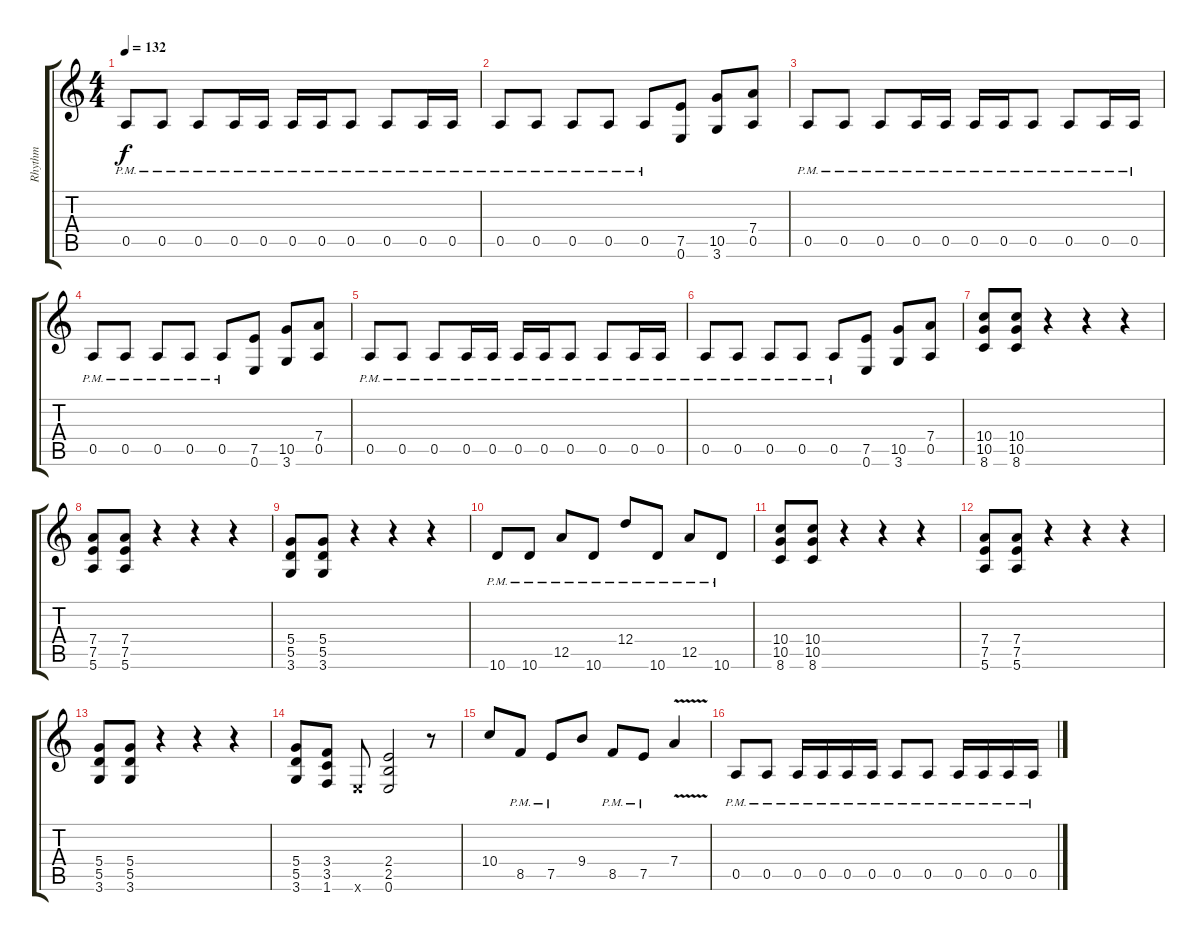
\track ("Rhythm" "Rhythm") {instrument distortionguitar}
\staff {score tabs}
\tuning (E4 B3 G3 D3 A2 E2) {hide}
\ts (4 4)
\tempo 132
\clef g2
\ks c
0.5{pm}.8{dy f} 0.5{pm}.8 0.5{pm}.8 0.5{pm}.16 0.5{pm}.16 0.5{pm}.16 0.5{pm}.16 0.5{pm}.8 0.5{pm}.8 0.5{pm}.16 0.5{pm}.16 |
0.5{pm}.8 0.5{pm}.8 0.5{pm}.8 0.5{pm}.8 0.5{pm}.8 (7.5 0.6).8 (10.5 3.6).8 (7.4 0.5).8 |
0.5{pm}.8 0.5{pm}.8 0.5{pm}.8 0.5{pm}.16 0.5{pm}.16 0.5{pm}.16 0.5{pm}.16 0.5{pm}.8 0.5{pm}.8 0.5{pm}.16 0.5{pm}.16 |
0.5{pm}.8 0.5{pm}.8 0.5{pm}.8 0.5{pm}.8 0.5{pm}.8 (7.5 0.6).8 (10.5 3.6).8 (7.4 0.5).8 |
0.5{pm}.8 0.5{pm}.8 0.5{pm}.8 0.5{pm}.16 0.5{pm}.16 0.5{pm}.16 0.5{pm}.16 0.5{pm}.8 0.5{pm}.8 0.5{pm}.16 0.5{pm}.16 |
0.5{pm}.8 0.5{pm}.8 0.5{pm}.8 0.5{pm}.8 0.5{pm}.8 (7.5 0.6).8 (10.5 3.6).8 (7.4 0.5).8 |
(10.4 10.5 8.6).8 (10.4 10.5 8.6).8 r.4 r.4 r.4 |
(7.4 7.5 5.6).8 (7.4 7.5 5.6).8 r.4 r.4 r.4 |
(5.4 5.5 3.6).8 (5.4 5.5 3.6).8 r.4 r.4 r.4 |
10.6{pm}.8 10.6{pm}.8 12.5{pm}.8 10.6{pm}.8 12.4{pm}.8 10.6{pm}.8 12.5{pm}.8 10.6{pm}.8 |
(10.4 10.5 8.6).8 (10.4 10.5 8.6).8 r.4 r.4 r.4 |
(7.4 7.5 5.6).8 (7.4 7.5 5.6).8 r.4 r.4 r.4 |
(5.4 5.5 3.6).8 (5.4 5.5 3.6).8 r.4 r.4 r.4 |
(5.4 5.5 3.6).8 (3.4 3.5 1.6).8 0.6{x}.8 (2.4 2.5 0.6).2 r.8 |
10.4.8 8.5{pm}.8 7.5{pm}.8 9.4.8 8.5{pm}.8 7.5{pm}.8 7.4{v}.4 |
0.5{pm}.8 0.5{pm}.8 0.5{pm}.16 0.5{pm}.16 0.5{pm}.16 0.5{pm}.16 0.5{pm}.8 0.5{pm}.8 0.5{pm}.16 0.5{pm}.16 0.5{pm}.16 0.5{pm}.16
